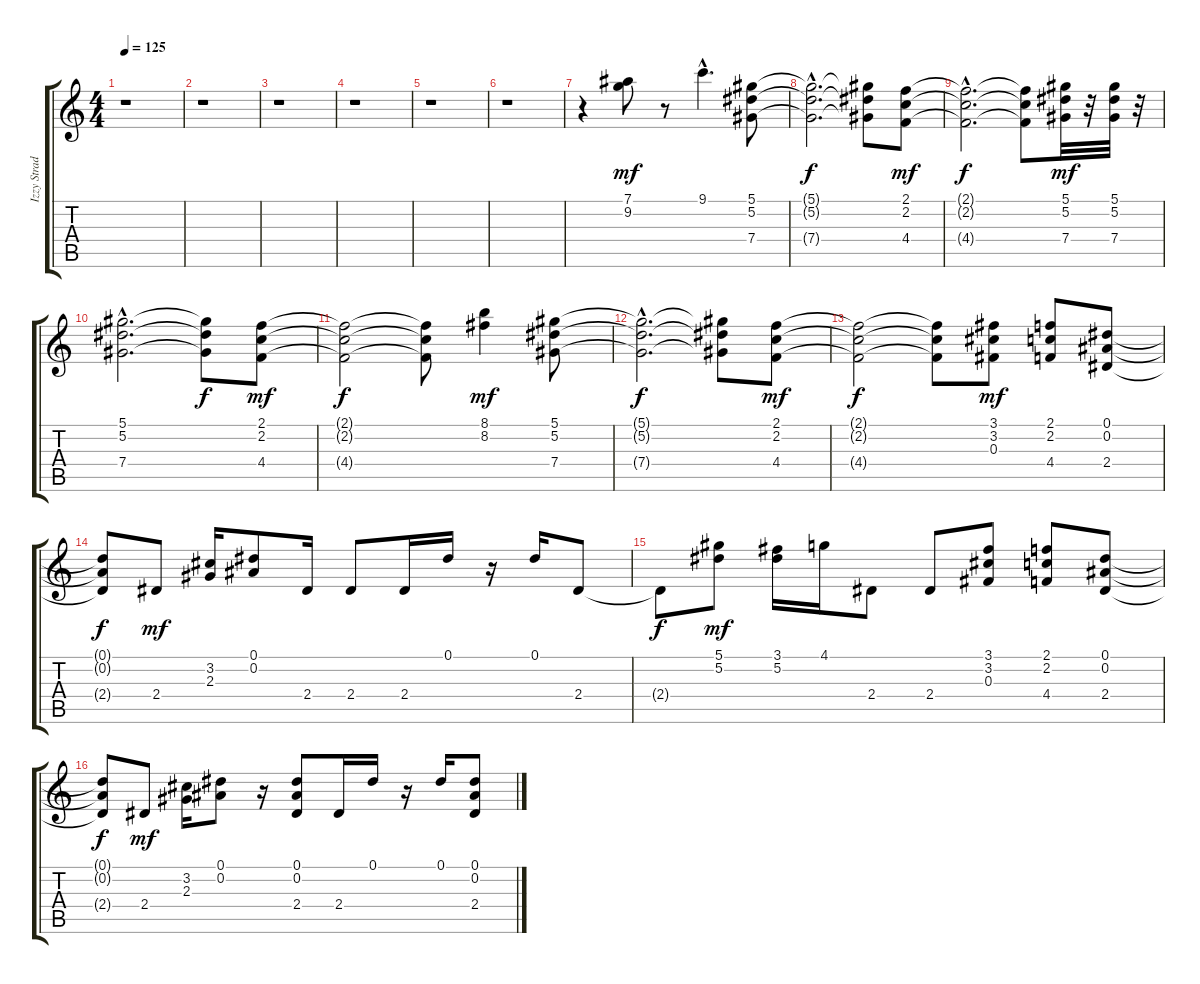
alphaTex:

\track ("Izzy Stradlin" "Izzy Strad") {instrument overdrivenguitar}
\staff {score tabs}
\tuning (Eb4 Bb3 Gb3 Db3 Ab2 Eb2) {hide}
\ts (4 4)
\tempo 125
\clef g2
\ks c
r.1{dy mf instrument overdrivenguitar} |
r.1 |
r.1 |
r.1 |
r.1 |
r.1 |
r.4 (7.1 9.2).8 r.8 9.1{hac}.4{d} (5.1 5.2 7.4).8 |
(5.1{hac t} 5.2{hac t} 7.4{hac t}).2{d dy f} (5.1{t} 5.2{t} 7.4{t}).8 (2.1 2.2 4.4).8{dy mf} |
(2.1{hac t} 2.2{hac t} 4.4{hac t}).2{d dy f} (2.1{t} 2.2{t} 4.4{t}).8 (5.1 5.2 7.4).32{dy mf} r.32 (5.1 5.2 7.4).32 r.32 |
(5.1{hac} 5.2{hac} 7.4{hac}).2{d} (5.1{t} 5.2{t} 7.4{t}).8{dy f} (2.1 2.2 4.4).8{dy mf} |
(2.1{t} 2.2{t} 4.4{t}).2{dy f} (2.1{t} 2.2{t} 4.4{t}).8 (8.1 8.2).4{dy mf} (5.1 5.2 7.4).8 |
(5.1{hac t} 5.2{hac t} 7.4{hac t}).2{d dy f} (5.1{t} 5.2{t} 7.4{t}).8 (2.1 2.2 4.4).8{dy mf} |
(2.1{t} 2.2{t} 4.4{t}).2{dy f} (2.1{t} 2.2{t} 4.4{t}).8 (3.1 3.2 0.3).8{dy mf} (2.1 2.2 4.4).8 (0.1 0.2 2.4).8 |
(0.1{t} 0.2{t} 2.4{t}).8{dy f} 2.4.8{dy mf} (3.2 2.3).16 (0.1 0.2).8 2.4.16 2.4.8 2.4.16 0.1.16 r.16 0.1.16 2.4.8 |
2.4{t}.8{dy f} (5.1 5.2).8{dy mf} (3.1 5.2).16 4.1.16 2.4.8 2.4.8 (3.1 3.2 0.3).8 (2.1 2.2 4.4).8 (0.1 0.2 2.4).8 |
(0.1{t} 0.2{t} 2.4{t}).8{dy f} 2.4.8{dy mf} (3.2 2.3).16 (0.1 0.2).8 r.16 (0.1 0.2 2.4).8 2.4.16 0.1.16 r.16 0.1.16 (0.1 0.2 2.4).8
